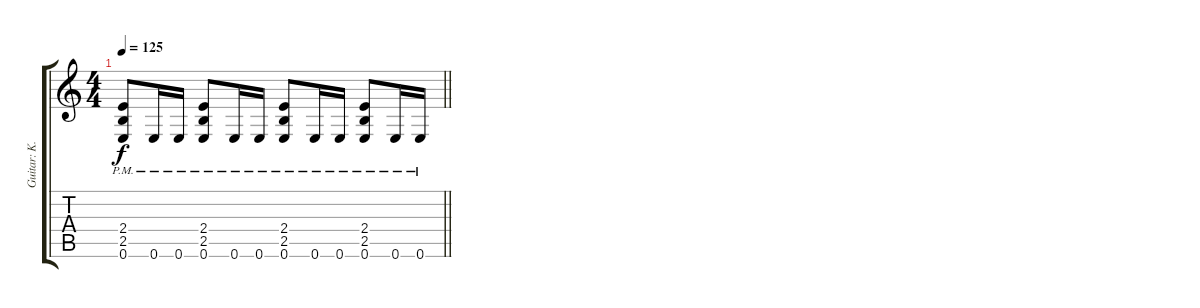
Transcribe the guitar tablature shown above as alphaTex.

\track ("Guitar: K.K." "Guitar: K.") {instrument distortionguitar}
\staff {score tabs}
\tuning (E4 B3 G3 D3 A2 E2) {hide}
\ts (4 4)
\tempo 125
\clef g2
\barLineRight lightlight
\ks c
(2.4{pm} 2.5{pm} 0.6{pm}).8{dy f} 0.6{pm}.16 0.6{pm}.16 (2.4{pm} 2.5{pm} 0.6{pm}).8 0.6{pm}.16 0.6{pm}.16 (2.4{pm} 2.5{pm} 0.6{pm}).8 0.6{pm}.16 0.6{pm}.16 (2.4{pm} 2.5{pm} 0.6{pm}).8 0.6{pm}.16 0.6{pm}.16
